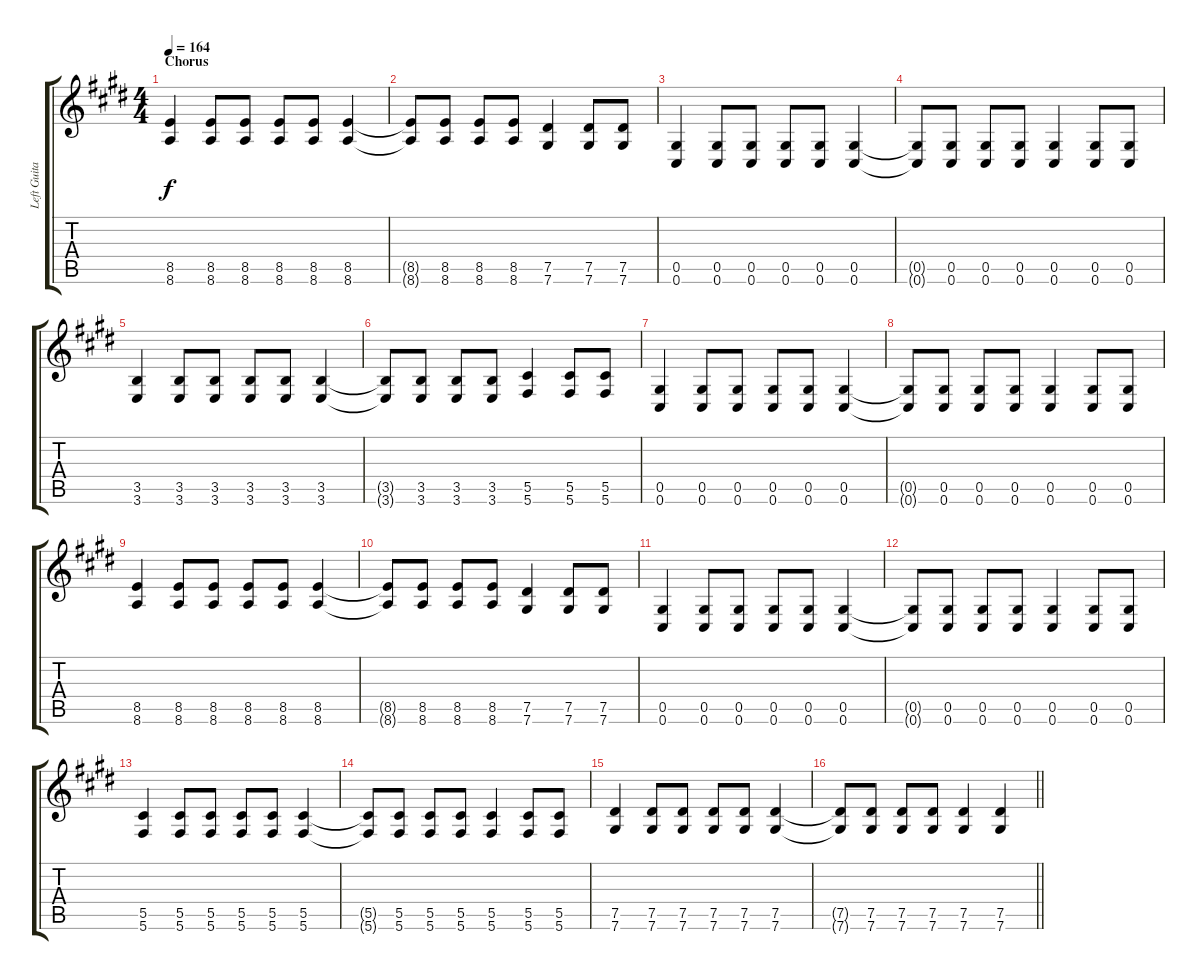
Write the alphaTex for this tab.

\track ("Left Guitar" "Left Guita") {instrument distortionguitar}
\staff {score tabs}
\tuning (Eb4 Bb3 Gb3 Db3 Ab2 Db2) {hide}
\ts (4 4)
\section ("" "Chorus")
\tempo 164
\clef g2
\ks e
(8.5 8.6).4{dy f} (8.5 8.6).8 (8.5 8.6).8 (8.5 8.6).8 (8.5 8.6).8 (8.5 8.6).4 |
(8.5{t} 8.6{t}).8 (8.5 8.6).8 (8.5 8.6).8 (8.5 8.6).8 (7.5 7.6).4 (7.5 7.6).8 (7.5 7.6).8 |
(0.5 0.6).4 (0.5 0.6).8 (0.5 0.6).8 (0.5 0.6).8 (0.5 0.6).8 (0.5 0.6).4 |
(0.5{t} 0.6{t}).8 (0.5 0.6).8 (0.5 0.6).8 (0.5 0.6).8 (0.5 0.6).4 (0.5 0.6).8 (0.5 0.6).8 |
(3.5 3.6).4 (3.5 3.6).8 (3.5 3.6).8 (3.5 3.6).8 (3.5 3.6).8 (3.5 3.6).4 |
(3.5{t} 3.6{t}).8 (3.5 3.6).8 (3.5 3.6).8 (3.5 3.6).8 (5.5 5.6).4 (5.5 5.6).8 (5.5 5.6).8 |
(0.5 0.6).4 (0.5 0.6).8 (0.5 0.6).8 (0.5 0.6).8 (0.5 0.6).8 (0.5 0.6).4 |
(0.5{t} 0.6{t}).8 (0.5 0.6).8 (0.5 0.6).8 (0.5 0.6).8 (0.5 0.6).4 (0.5 0.6).8 (0.5 0.6).8 |
(8.5 8.6).4 (8.5 8.6).8 (8.5 8.6).8 (8.5 8.6).8 (8.5 8.6).8 (8.5 8.6).4 |
(8.5{t} 8.6{t}).8 (8.5 8.6).8 (8.5 8.6).8 (8.5 8.6).8 (7.5 7.6).4 (7.5 7.6).8 (7.5 7.6).8 |
(0.5 0.6).4 (0.5 0.6).8 (0.5 0.6).8 (0.5 0.6).8 (0.5 0.6).8 (0.5 0.6).4 |
(0.5{t} 0.6{t}).8 (0.5 0.6).8 (0.5 0.6).8 (0.5 0.6).8 (0.5 0.6).4 (0.5 0.6).8 (0.5 0.6).8 |
(5.5 5.6).4 (5.5 5.6).8 (5.5 5.6).8 (5.5 5.6).8 (5.5 5.6).8 (5.5 5.6).4 |
(5.5{t} 5.6{t}).8 (5.5 5.6).8 (5.5 5.6).8 (5.5 5.6).8 (5.5 5.6).4 (5.5 5.6).8 (5.5 5.6).8 |
(7.5 7.6).4 (7.5 7.6).8 (7.5 7.6).8 (7.5 7.6).8 (7.5 7.6).8 (7.5 7.6).4 |
\barLineRight lightlight
(7.5{t} 7.6{t}).8 (7.5 7.6).8 (7.5 7.6).8 (7.5 7.6).8 (7.5 7.6).4 (7.5 7.6).4
